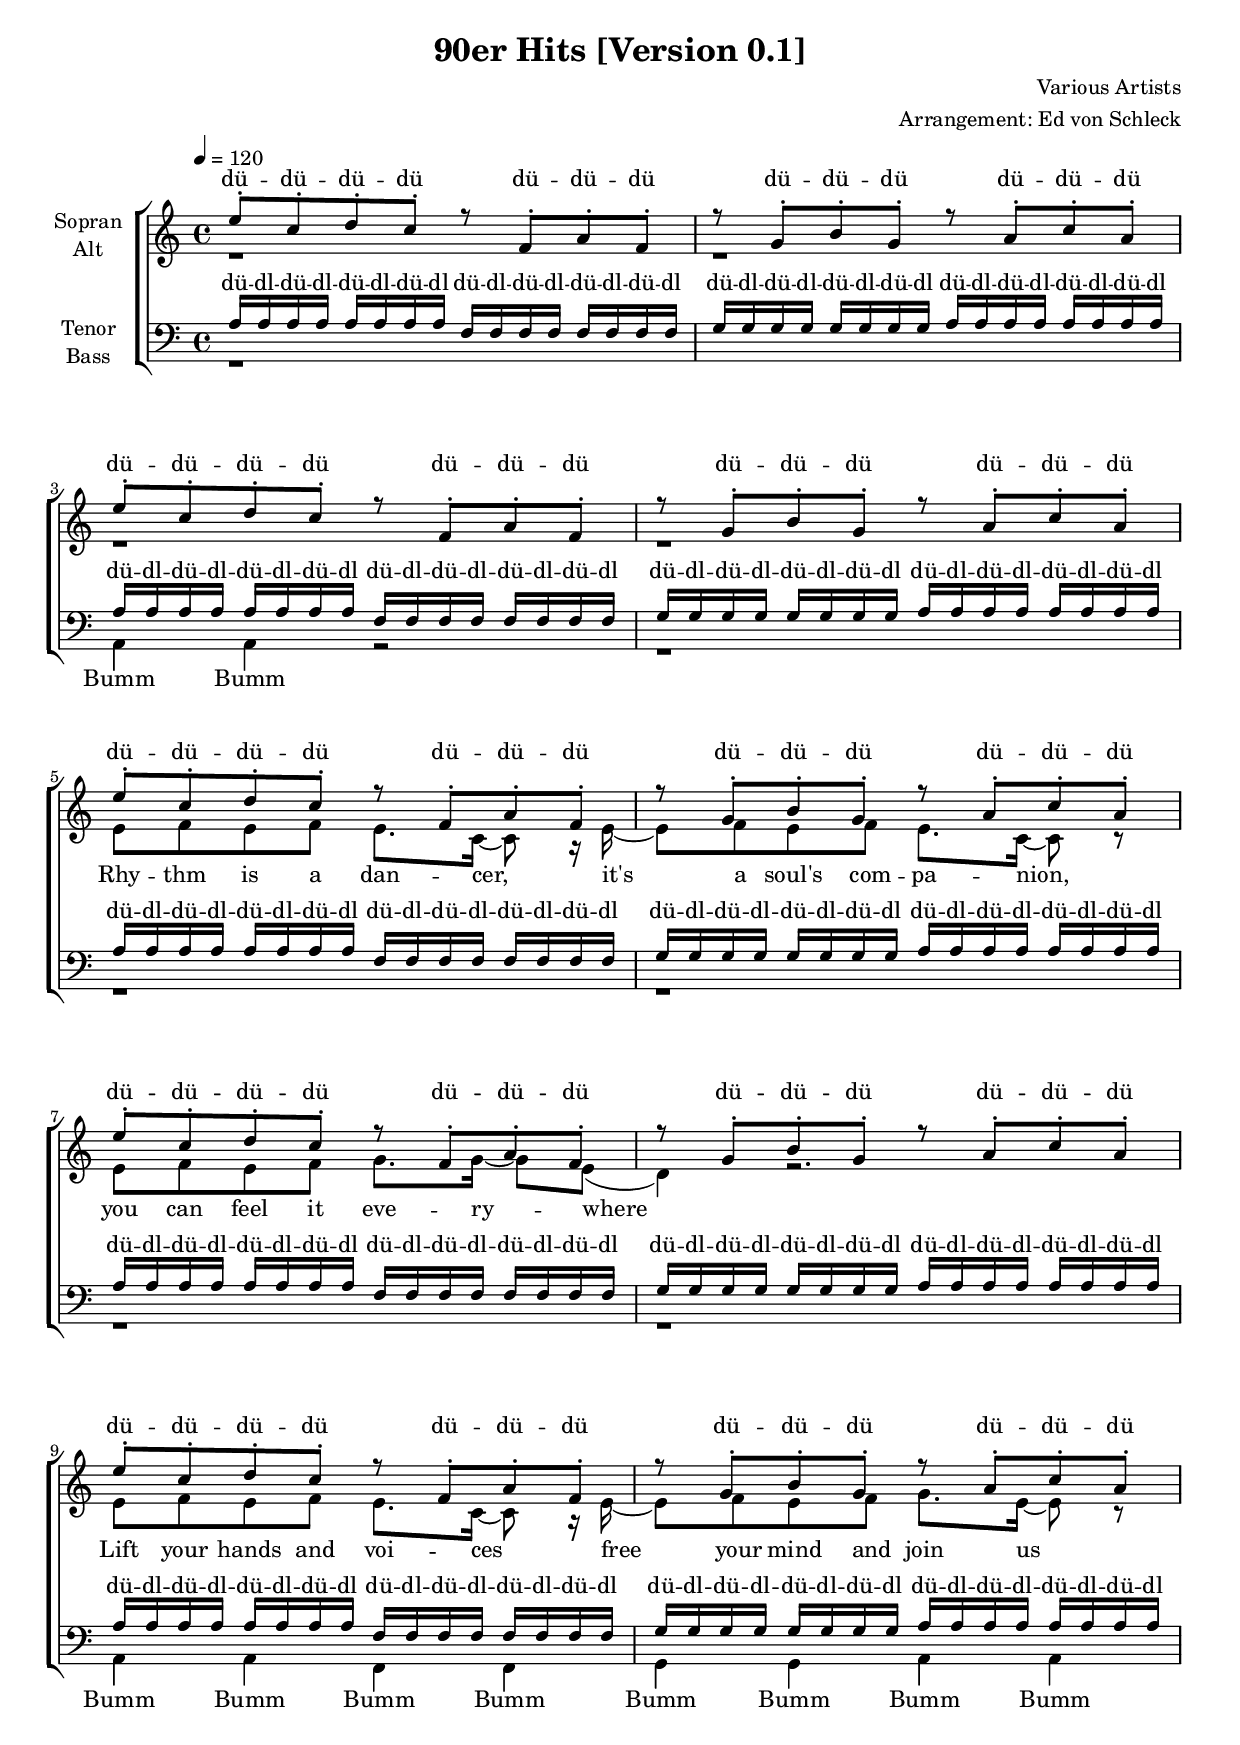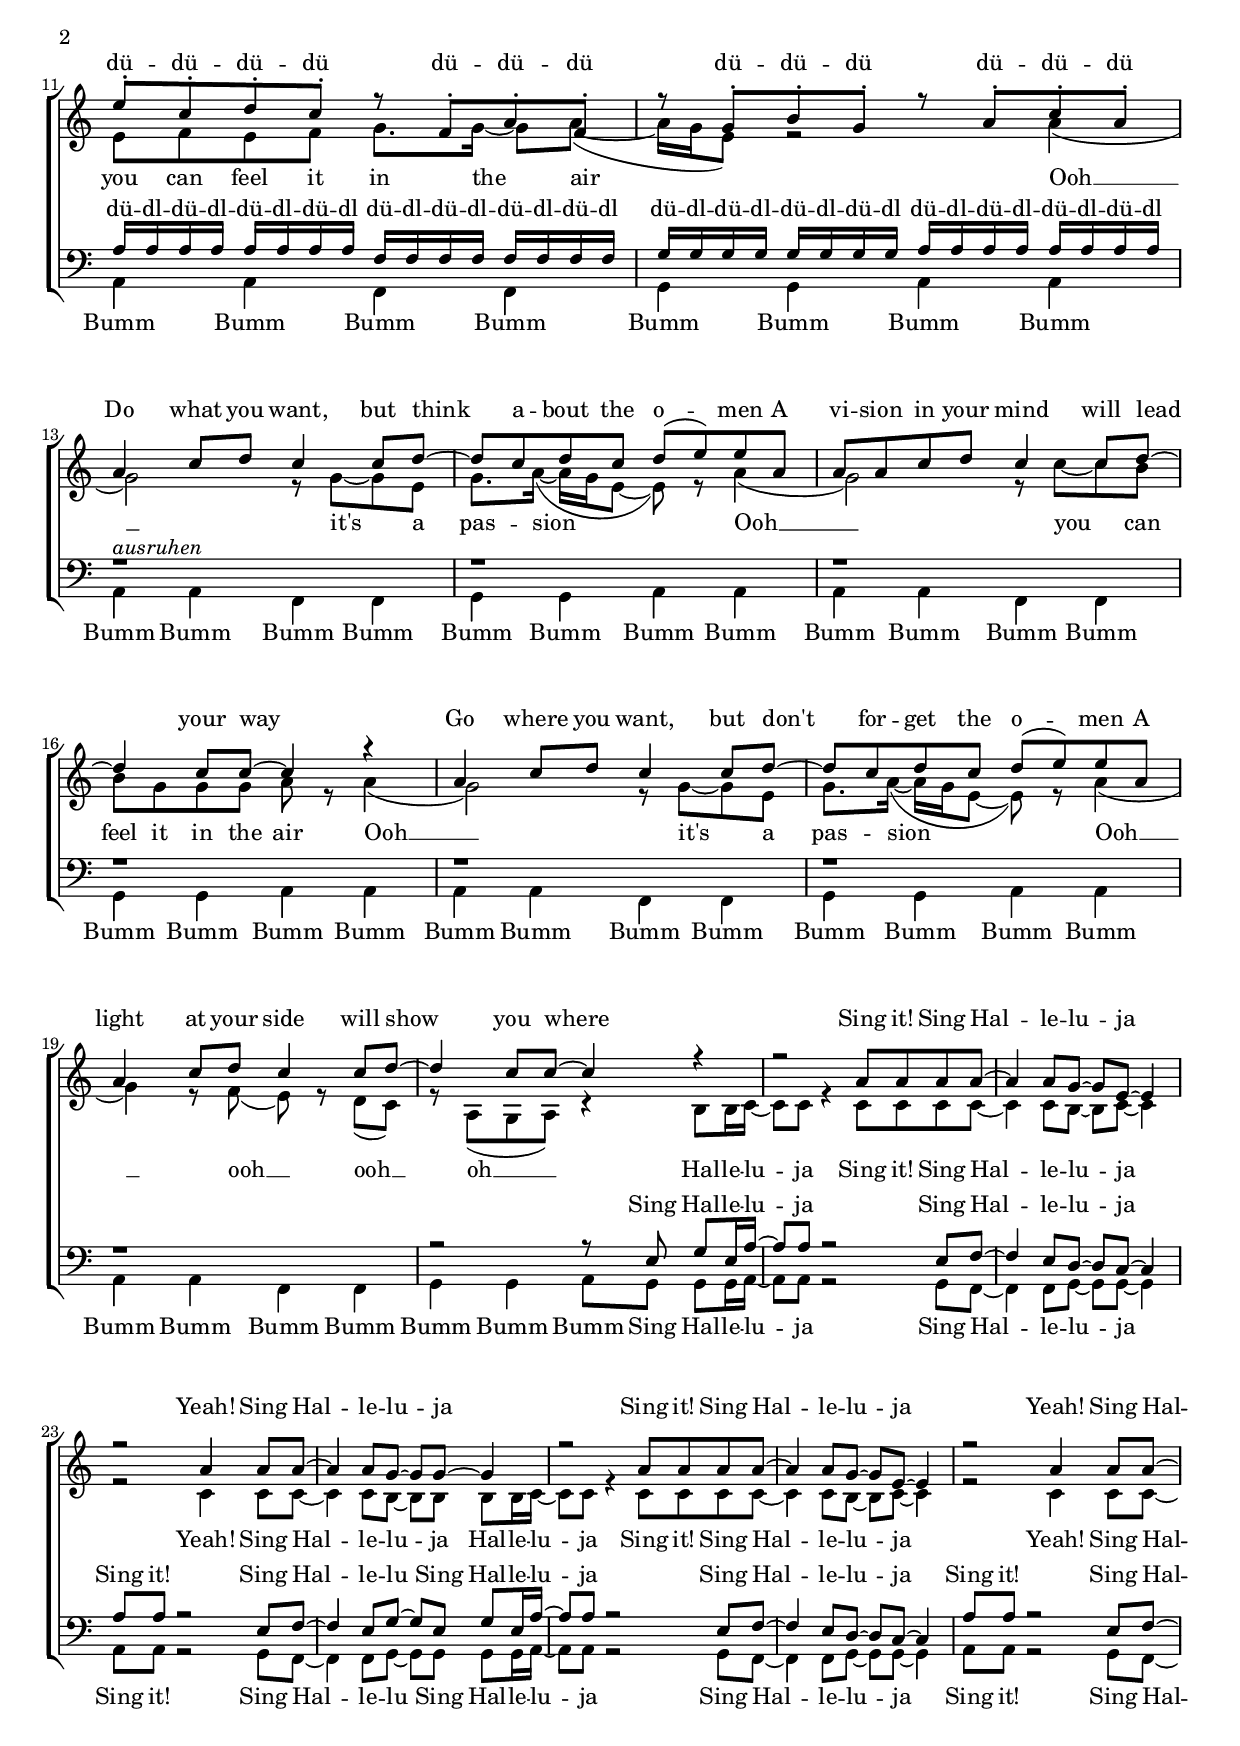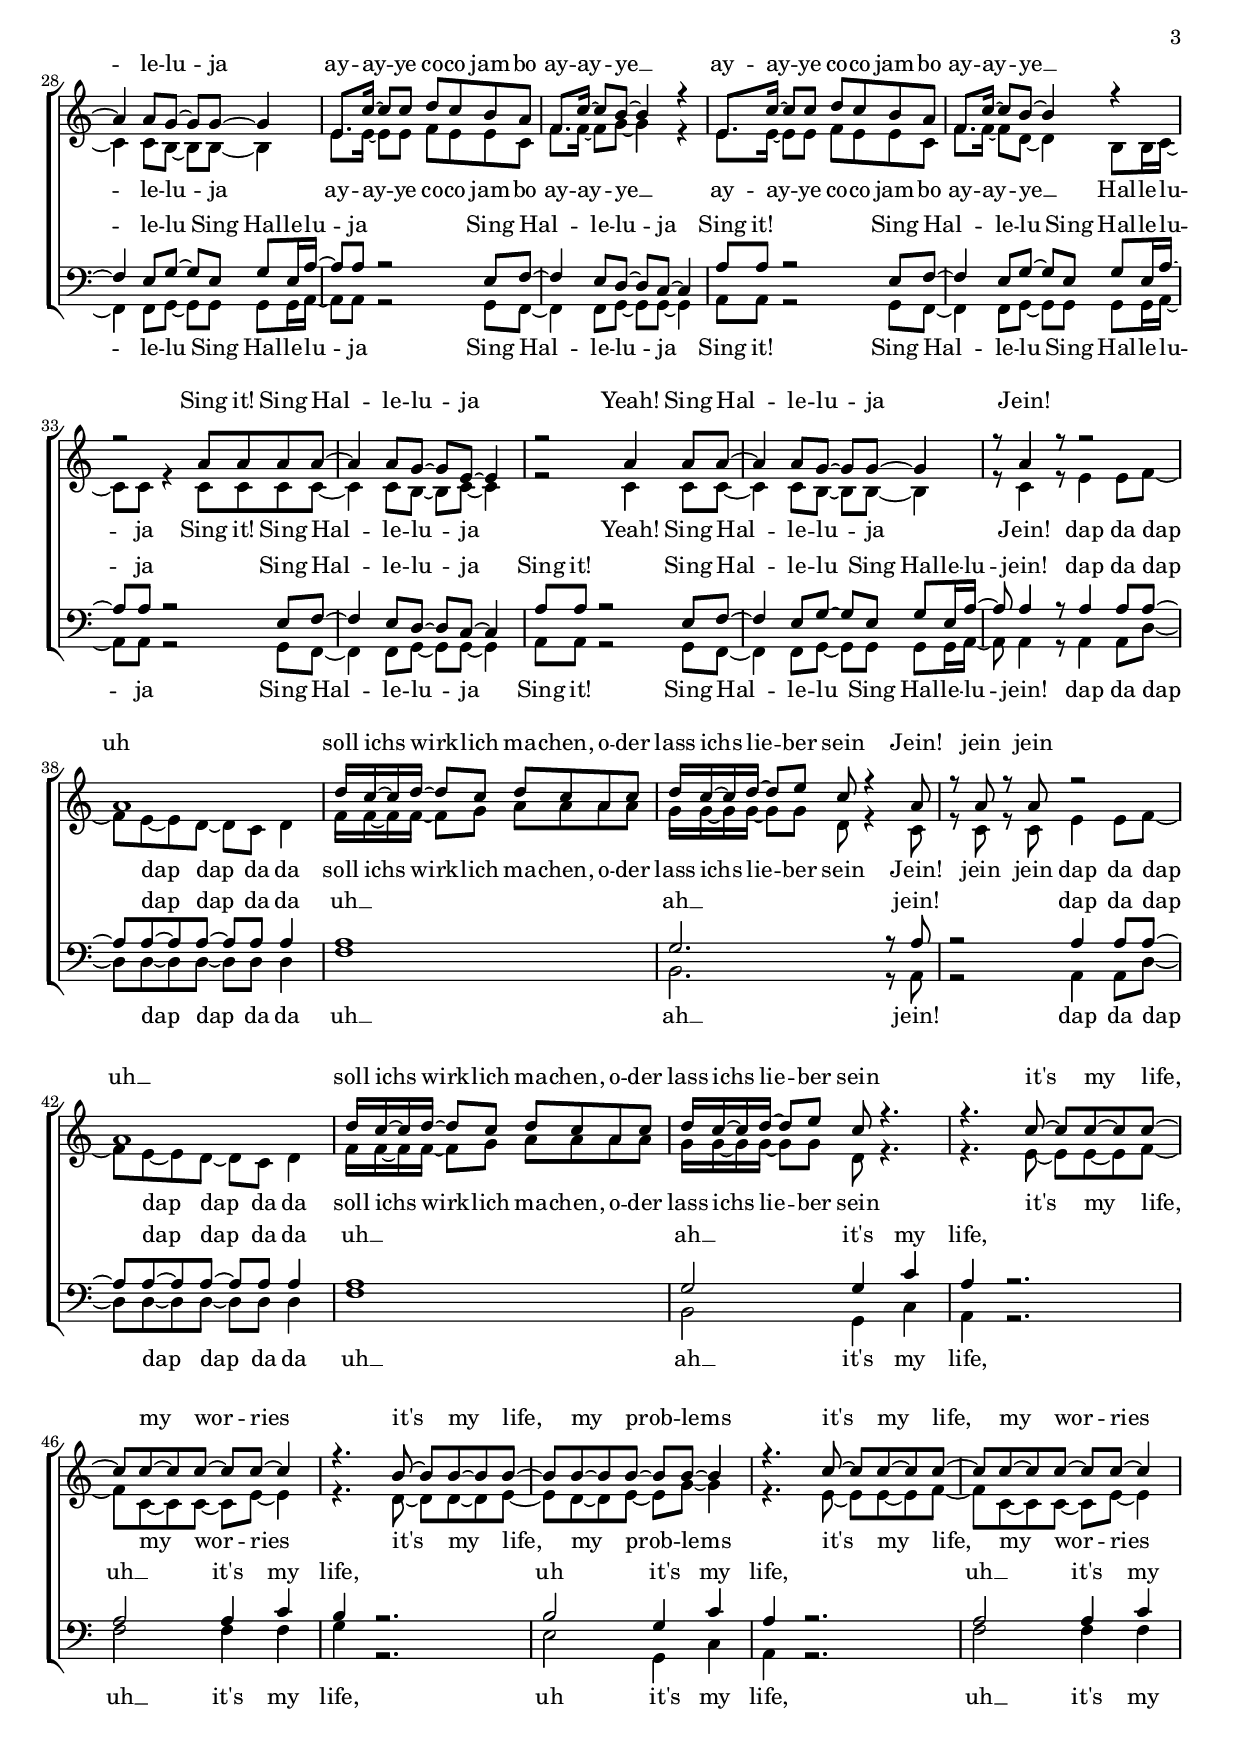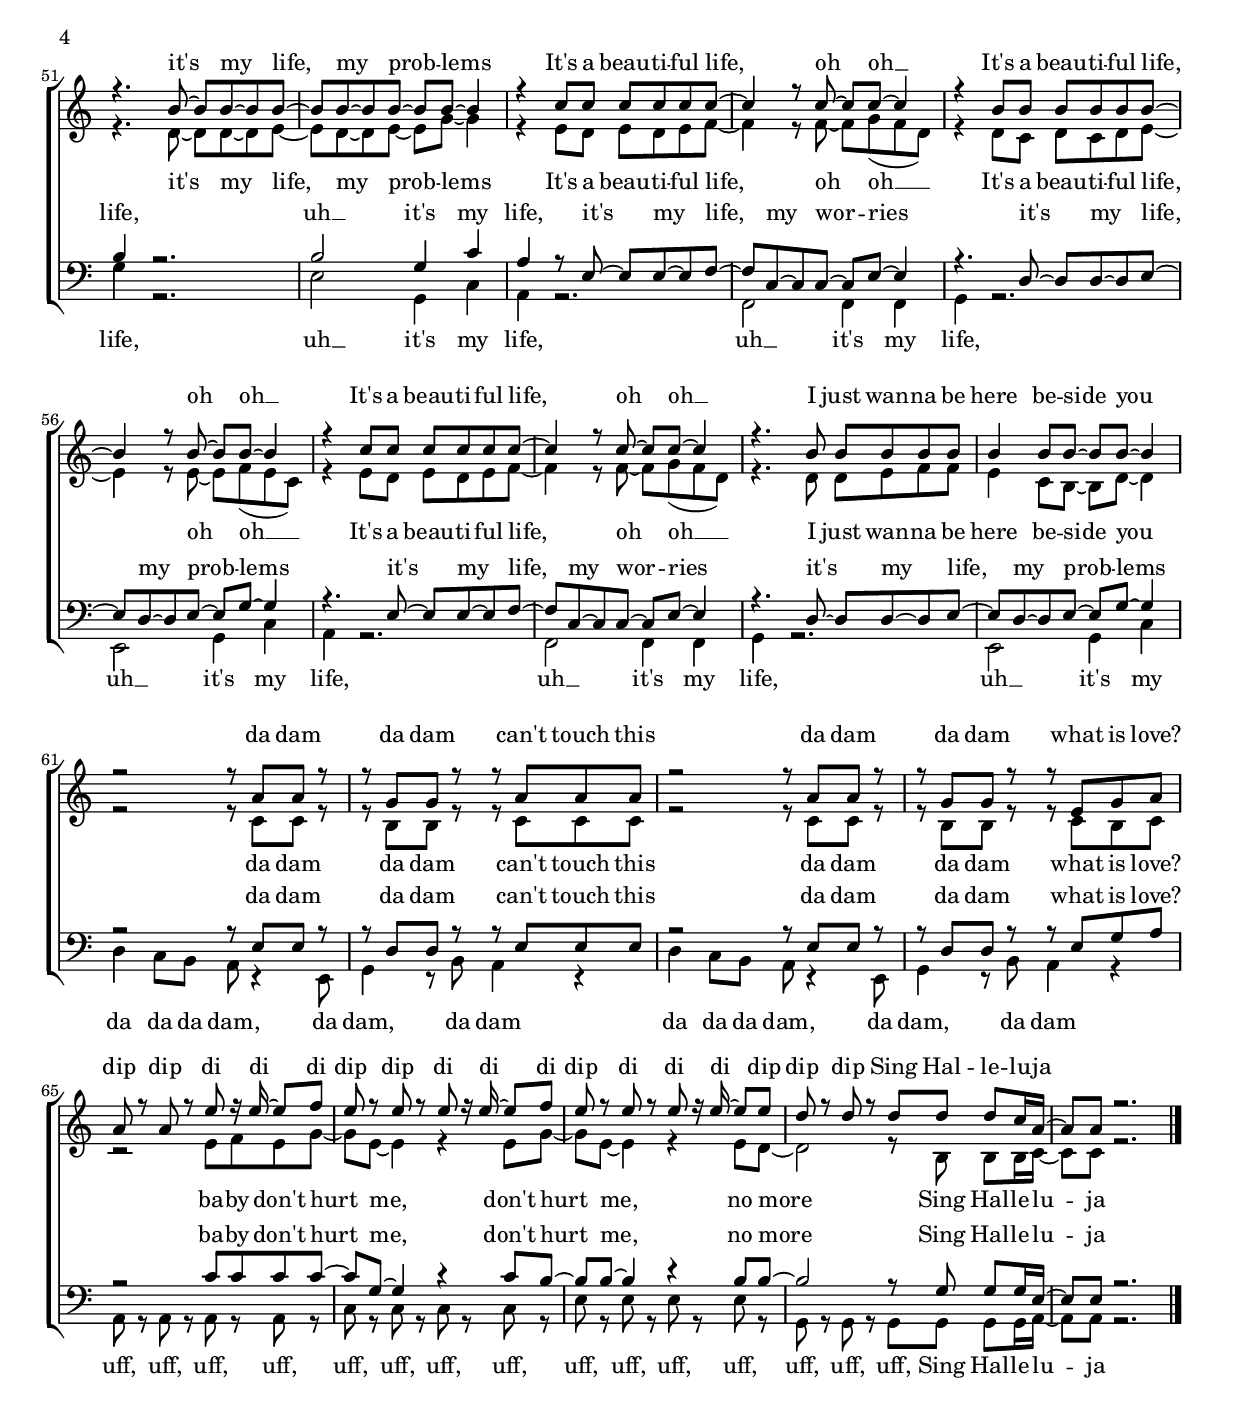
\version "2.13.39"
\header {
  title = "90er Hits [Version 0.1]"
  composer = "Various Artists"
  arranger = "Arrangement: Ed von Schleck"
}

%Größe der Partitur
#(set-global-staff-size 18)

#(set-default-paper-size "a4")

%Abschalten von Point&Click
#(ly:set-option 'point-and-click #f)

global = {
	
	\tempo 4=120
	\time 4/4
	\key a \minor
}



harmonies = \chordmode {
\germanChords

}

rhythm = \lyricmode {
Rhy -- thm is a dan -- cer,
it's a soul's com -- pa -- nion,
you can feel it eve -- ry -- where

Lift your hands and voi -- ces
free your mind and join us
you can feel it in the air

Ooh __ it's a pas -- sion
Ooh __ you can feel it in the air
Ooh __ it's a pas -- sion
Ooh __ ooh __ ooh __ oh __
}

coco = \lyricmode {
ay -- ay -- ye co -- co jam -- bo ay -- ay -- ye __
}

whatislove = \lyricmode {
ba -- by don't hurt me, don't hurt me, no more
}

omen = \lyricmode {
Do what you want, but think a -- bout the o -- men
A vi -- sion in your mind will lead your way

Go where you want, but don't for -- get the o -- men
A light at your side will show you where 
}
  
sopranMusik =  \relative c'' {
%%%%%%% Rhythm is a dancer %%%%%%%
e8-. c-. d-. c-.
r f,-. a-. f-.
r g-. b-. g-.
r a-. c-. a-.

e'8-. c-. d-. c-.
r f,-. a-. f-.
r g-. b-. g-.
r a-. c-. a-.

e'8-. c-. d-. c-.
r f,-. a-. f-.
r g-. b-. g-.
r a-. c-. a-.

e'8-. c-. d-. c-.
r f,-. a-. f-.
r g-. b-. g-.
r a-. c-. a-.

e'8-. c-. d-. c-.
r f,-. a-. f-.
r g-. b-. g-.
r a-. c-. a-.

e'8-. c-. d-. c-.
r f,-. a-. f-.
r g-. b-. g-.
r a-. c-. a-.

%%%%%% OMEN %%%%%%
a4 c8 d c4 c8 d~
d c d c d( e) e8 a,
a a c8 d c4 c8 d~
d4 c8 c~ c4 r

a4 c8 d c4 c8 d~
d c d c d( e) e a,
a4 c8 d c4 c8 d~
d4 c8 c~ c4 r

%%%%%%%
r2 a8 a a a~
a4 a8 g~ g e~ e4
r2 a4 a8 a~
a4 a8 g~ g g~ g4

r2 a8 a a a~
a4 a8 g~ g e~ e4
r2 a4 a8 a~
a4 a8 g~ g g~ g4

e8. c'16~ c8 c d c b a
f8. c'16~ c8 b~ b4 r
e,8. c'16~ c8 c d c b a
f8. c'16~ c8 b~ b4 r

r2 a8 a a a~
a4 a8 g~ g e~ e4
r2 a4 a8 a~
a4 a8 g~ g g~ g4

%%%%% Jein
r8 a4 r8 r2
a1
d16 c~ c d~ d8 c d c a c
d16 c~ c d~ d8 e c r4 a8

r a r a r2
a1
d16 c~ c d~ d8 c d c a c
d16 c~ c d~ d8 e c r4.

%%%%%%% its my life
r4. c8~ c c~ c c~
c c~ c c~ c c~ c4
r4. b8~ b b~ b b~
b b~ b b~ b b~ b4

r4. c8~ c c~ c c~
c c~ c c~ c c~ c4
r4. b8~ b b~ b b~
b b~ b b~ b b~ b4

%%%% beautiful life
r4 c8 c c c c c~
c4 r8 c~ c c~ c4
r4 b8 b b b b b~
b4 r8 b~ b b~ b4

r4 c8 c c c c c~
c4 r8 c~ c c~ c4
r4. b8 b b b b
b4 b8 b~ b b~ b4

%% can't touch this
r2 r8 a8 a r
r g g r r a a a

r2 r8 a8 a r
r g g r r e g a

%%%%% what is love
a8 r a r e' r16 e~ e8 f
e r e r e r16 e~ e8 f
e r e r e r16 e~ e8 e
d r d r d d d c16 a~

a8 a r2.

 \bar "|."
 

}

  
sopranText = \lyricmode {
dü -- dü -- dü -- dü
dü -- dü -- dü
dü -- dü -- dü
dü -- dü -- dü

dü -- dü -- dü -- dü
dü -- dü -- dü
dü -- dü -- dü
dü -- dü -- dü

dü -- dü -- dü -- dü
dü -- dü -- dü
dü -- dü -- dü
dü -- dü -- dü

dü -- dü -- dü -- dü
dü -- dü -- dü
dü -- dü -- dü
dü -- dü -- dü

dü -- dü -- dü -- dü
dü -- dü -- dü
dü -- dü -- dü
dü -- dü -- dü

dü -- dü -- dü -- dü
dü -- dü -- dü
dü -- dü -- dü
dü -- dü -- dü
\omen
Sing it! Sing Hal -- le -- lu -- ja
Yeah! Sing Hal -- le -- lu -- ja

Sing it! Sing Hal -- le -- lu -- ja
Yeah! Sing Hal -- le -- lu -- ja
\coco
\coco

Sing it! Sing Hal -- le -- lu -- ja
Yeah! Sing Hal -- le -- lu -- ja

Jein! uh__
soll ichs wirk -- lich ma -- chen, o -- der lass ichs lie -- ber sein
Jein! jein jein uh __
soll ichs wirk -- lich ma -- chen, o -- der lass ichs lie -- ber sein

it's my life, my wor -- ries
it's my life, my prob -- lems
it's my life, my wor -- ries
it's my life, my prob -- lems

It's a beau -- ti -- ful life, oh oh __
It's a beau -- ti -- ful life, oh oh __
It's a beau -- ti -- ful life, oh oh __
I just wan -- na be here be -- side you 

da dam da dam can't touch this
da dam da dam what is love?

dip dip di di di dip dip di di di dip di di di dip dip dip

Sing Hal -- le -- lu -- ja
}

altMusik =  \relative c'{
%%%%%%% Strophe 1 %%%%%%%
r1 r r r

e8 f e f e8. c16~ c8 r16 e16~
e8 f e f e8. c16~ c8 r
e8 f e f g8. g16~ g8 e( 
d4) r2.

e8 f e f e8. c16~ c8 r16 e16~
e8 f e f g8. e16~ e8 r
e8 f e f g8. g16~ g8 a~(
a16 g e8) r2 a4(

g2) r8 g~ g e
g8. a16~( a g e8~ e8) r a4(
g2) r8 c~ c b
b g g g a r a4(

g2) r8 g~ g e
g8. a16~( a g e8~ e8) r a4(
g4) r8 f( e) r8 d( c)
r8 a( g a) r4 b8 b16 c~

%%%%%%
c8 c r4 c8 c c c~
c4 c8 b~ b c~ c4
r2 c4 c8 c~
c4 c8 b~ b b b8 b16 c~

c8 c r4 c8 c c c~
c4 c8 b~ b c~ c4
r2 c4 c8 c~
c4 c8 b~ b b~ b4

e8. e16~ e8 e f e e c
f8. f16~ f8 g~ g4 r
e8. e16~ e8 e f e e c
f8. f16~ f8 d~ d4 b8 b16 c~

c8 c r4 c8 c c c~
c4 c8 b~ b c~ c4
r2 c4 c8 c~
c4 c8 b~ b b~ b4

%%%% Jein
r8 c4 r8 e4 e8 f~
f e~ e d~ d c d4

f16 f~ f f~ f8 g a a a a
g16 g~ g g~ g8 g d r4 c8

r c r c e4 e8 f~
f e~ e d~ d c d4

f16 f~ f f~ f8 g a a a a
g16 g~ g g~ g8 g d r4.


%%%%%%% its my life
r4. e8~ e e~ e f~
f c~ c c~ c e~ e4
r4. d8~ d d~ d e~
e d~ d e~ e g~ g4

r4. e8~ e e~ e f~
f c~ c c~ c e~ e4
r4. d8~ d d~ d e~
e d~ d e~ e g~ g4


%%% beautiful life
r4 e8 d e d e f~
f4 r8 f~ f g(f d)
r4 d8 c d c d e~
e4 r8 e~ e f(e c)

r4 e8 d e d e f~
f4 r8 f~ f g(f d)
r4. d8 d e f f
e4 c8 b~ b d~ d4

%% can't touch this
r2 r8 c8 c r
r b b r r c c c

r2 r8 c8 c r
r b b r r c b c

%%%%% what is love
r2 e8 f e g~
g e~ e4 r e8 g~
g e~ e4 r e8 d~
d2 r8 b b b16 c~

%%%%%%
c8 c  r2.

}




altText = \lyricmode {
\rhythm
Hal -- le -- lu -- ja
Sing it! Sing Hal -- le -- lu -- ja
Yeah! Sing Hal -- le -- lu -- ja

Hal -- le -- lu -- ja
Sing it! Sing Hal -- le -- lu -- ja
Yeah! Sing Hal -- le -- lu -- ja
\coco
\coco

Hal -- le -- lu -- ja
Sing it! Sing Hal -- le -- lu -- ja
Yeah! Sing Hal -- le -- lu -- ja

Jein! dap da dap dap dap da da
soll ichs wirk -- lich ma -- chen, o -- der lass ichs lie -- ber sein
Jein! jein jein dap da dap dap dap da da
soll ichs wirk -- lich ma -- chen, o -- der lass ichs lie -- ber sein


it's my life, my wor -- ries
it's my life, my prob -- lems
it's my life, my wor -- ries
it's my life, my prob -- lems

It's a beau -- ti -- ful life, oh oh __
It's a beau -- ti -- ful life, oh oh __
It's a beau -- ti -- ful life, oh oh __
I just wan -- na be here be -- side you 

da dam da dam can't touch this
da dam da dam what is love?
\whatislove
Sing Hal -- le -- lu -- ja
}
  
tenorMusik =  \relative c' {
%%%%%%% Rhythm is a dancer %%%%%%%
a16 a a a a a a a 
f f f f f f f f
g g g g g g g g
a a a a a a a a

a16 a a a a a a a 
f f f f f f f f
g g g g g g g g
a a a a a a a a

a16 a a a a a a a 
f f f f f f f f
g g g g g g g g
a a a a a a a a

a16 a a a a a a a 
f f f f f f f f
g g g g g g g g
a a a a a a a a

a16 a a a a a a a 
f f f f f f f f
g g g g g g g g
a a a a a a a a

a16 a a a a a a a 
f f f f f f f f
g g g g g g g g
a a a a a a a a

r1^\markup{ \italic ausruhen} r r r r r r 
r2 r8 e g e16 a16~

%%%%% Halleluja %%%%%%
a8 a r2 e8 f~
f4 e8 d~ d c~ c4

a'8 a r2 e8 f~
f4 e8 g~ g e g e16 a16~

a8 a r2 e8 f~
f4 e8 d~ d c~ c4

a'8 a r2 e8 f~
f4 e8 g~ g e g e16 a16~

a8 a r2 e8 f~
f4 e8 d~ d c~ c4

a'8 a r2 e8 f~
f4 e8 g~ g e g e16 a16~

a8 a r2 e8 f~
f4 e8 d~ d c~ c4

a'8 a r2 e8 f~
f4 e8 g~ g e g e16 a16~

%%%
a8 a4 r8 a4 a8 a~
a a~ a a~ a a a4
a1
g2. r8 a

r2 a4 a8 a~
a a~ a a~ a a a4
a1
g2 g4 c

%%%%%%%%%% its my life
a4 r2.
a2 a4 c
b4 r2.
b2 g4 c

a4 r2.
a2 a4 c
b4 r2.
b2 g4 c

%%%

a4 r8 e8~ e e~ e f~
f c~ c c~ c e~ e4
r4. d8~ d d~ d e~
e d~ d e~ e g~ g4

r4. e8~ e e~ e f~
f c~ c c~ c e~ e4
r4. d8~ d d~ d e~
e d~ d e~ e g~ g4

%% can't touch this
r2 r8 e8 e r
r d d r r e e e

r2 r8 e8 e r
r d d r r e g a

%%%%% what is love
r2 c8 c c c~
c g~ g4 r c8 b~
b b~ b4 r b8 b~
b2 r8 g g g16 e~

%%%%%%
e8 e r2.
}
  
tenorText = \lyricmode {
dü -- dl -- dü -- dl -- dü -- dl -- dü -- dl
dü -- dl -- dü -- dl -- dü -- dl -- dü -- dl
dü -- dl -- dü -- dl -- dü -- dl -- dü -- dl
dü -- dl -- dü -- dl -- dü -- dl -- dü -- dl

dü -- dl -- dü -- dl -- dü -- dl -- dü -- dl
dü -- dl -- dü -- dl -- dü -- dl -- dü -- dl
dü -- dl -- dü -- dl -- dü -- dl -- dü -- dl
dü -- dl -- dü -- dl -- dü -- dl -- dü -- dl

dü -- dl -- dü -- dl -- dü -- dl -- dü -- dl
dü -- dl -- dü -- dl -- dü -- dl -- dü -- dl
dü -- dl -- dü -- dl -- dü -- dl -- dü -- dl
dü -- dl -- dü -- dl -- dü -- dl -- dü -- dl

dü -- dl -- dü -- dl -- dü -- dl -- dü -- dl
dü -- dl -- dü -- dl -- dü -- dl -- dü -- dl
dü -- dl -- dü -- dl -- dü -- dl -- dü -- dl
dü -- dl -- dü -- dl -- dü -- dl -- dü -- dl

dü -- dl -- dü -- dl -- dü -- dl -- dü -- dl
dü -- dl -- dü -- dl -- dü -- dl -- dü -- dl
dü -- dl -- dü -- dl -- dü -- dl -- dü -- dl
dü -- dl -- dü -- dl -- dü -- dl -- dü -- dl

dü -- dl -- dü -- dl -- dü -- dl -- dü -- dl
dü -- dl -- dü -- dl -- dü -- dl -- dü -- dl
dü -- dl -- dü -- dl -- dü -- dl -- dü -- dl
dü -- dl -- dü -- dl -- dü -- dl -- dü -- dl

Sing Hal -- le -- lu -- ja
Sing Hal -- le -- lu -- ja
Sing it! Sing Hal -- le -- lu

Sing Hal -- le -- lu -- ja
Sing Hal -- le -- lu -- ja
Sing it! Sing Hal -- le -- lu

Sing Hal -- le -- lu -- ja
Sing Hal -- le -- lu -- ja
Sing it! Sing Hal -- le -- lu

Sing Hal -- le -- lu -- ja
Sing Hal -- le -- lu -- ja
Sing it! Sing Hal -- le -- lu

Sing Hal -- le -- lu -- jein!
dap da dap dap dap da da
uh __ ah __ jein!

dap da dap dap dap da da
uh __ ah __ 

it's my life, uh __ it's my life, uh __it's my life, uh __ it's my life, 
uh __ it's my life, 

it's my life, my wor -- ries
it's my life, my prob -- lems
it's my life, my wor -- ries
it's my life, my prob -- lems

da dam da dam can't touch this
da dam da dam what is love?
\whatislove
Sing Hal -- le -- lu -- ja
}
     
bassMusik = \relative c {
%%%%%%% Strophe 1 %%%%%%%
r1*2
a4 a r2
r1 r r r r

a4 a f f
g g a a
a a f f
g g a a

a4 a f f
g g a a
a a f f
g g a a

a4 a f f
g g a a
a a f f
g g a8 g g g16 a~

%%%%% Halleluja %%%%%%
a8 a8 r2 g8 f~
f4 f8 g~ g g~ g4
a8 a r2 g8 f~
f4 f8 g~ g g g g16 a~

a8 a8 r2 g8 f~
f4 f8 g~ g g~ g4
a8 a r2 g8 f~
f4 f8 g~ g g g g16 a~

a8 a8 r2 g8 f~
f4 f8 g~ g g~ g4
a8 a r2 g8 f~
f4 f8 g~ g g g g16 a~

a8 a8 r2 g8 f~
f4 f8 g~ g g~ g4
a8 a r2 g8 f~
f4 f8 g~ g g g g16 a~

%%%
a8 a4 r8 a4 a8 d~
d d~ d d~ d d d4
f1
b,2. r8 a8

r2 a4 a8 d~
d d~ d d~ d d d4
f1
b,2 g4 c

%%%%%%%%%% its my life
a4 r2.
f'2 f4 f
g4 r2.
e2 g,4 c

a4 r2.
f'2 f4 f
g4 r2.
e2 g,4 c

%%
a4 r2.
f2 f4 f
g4 r2.
e2 g4 c

a4 r2.
f2 f4 f
g4 r2.
e2 g4 c

%%%% can't touch this
d4 c8 b a8 r4 e8
g4 r8 b a4 r4

d4 c8 b a8 r4 e8
g4 r8 b a4 r4

%%%% what is love
a8 r a r a r a r
c r c r c r c r
e r e r e r e r 
g, r g r g g g g16 a~

%%%%% Halleluja %%%%%%
a8 a r2.
}
  
bassText = \lyricmode {
Bumm Bumm
Bumm Bumm Bumm Bumm
Bumm Bumm Bumm Bumm
Bumm Bumm Bumm Bumm
Bumm Bumm Bumm Bumm

Bumm Bumm Bumm Bumm
Bumm Bumm Bumm Bumm
Bumm Bumm Bumm Bumm
Bumm Bumm Bumm Bumm

Bumm Bumm Bumm Bumm
Bumm Bumm Bumm Bumm
Bumm Bumm Bumm Bumm
Bumm Bumm Bumm 

Sing Hal -- le -- lu -- ja
Sing Hal -- le -- lu -- ja
Sing it! Sing Hal -- le -- lu

Sing Hal -- le -- lu -- ja
Sing Hal -- le -- lu -- ja
Sing it! Sing Hal -- le -- lu

Sing Hal -- le -- lu -- ja
Sing Hal -- le -- lu -- ja
Sing it! Sing Hal -- le -- lu

Sing Hal -- le -- lu -- ja
Sing Hal -- le -- lu -- ja
Sing it! Sing Hal -- le -- lu

Sing Hal -- le -- lu -- jein!
dap da dap dap dap da da
uh __ ah __ jein!

dap da dap dap dap da da
uh __ ah __ 

it's my life, uh __ it's my life, uh __it's my life, uh __ it's my life, 
uh __ it's my life, uh __ it's my life, uh __ it's my life, uh __ it's my life, uh __ it's my 
da da da dam, da dam, da dam
da da da dam, da dam, da dam

uff, uff, uff, uff,
uff, uff, uff, uff,
uff, uff, uff, uff,
uff, uff, uff, Sing Hal -- le -- lu -- ja

}

\score {
  \new ChoirStaff <<
    \new Staff = "sa" \with {
      instrumentName = \markup \center-column { "Sopran" "Alt" }
    } <<
      \new Voice = "soprano" { \voiceOne \global \sopranMusik }
      \new Voice = "alto" { \voiceTwo \global \altMusik }
    >>
    \new Lyrics \with {
      alignAboveContext = "sa"
    } \lyricsto "soprano" \sopranText
    \new Lyrics \lyricsto "alto" \altText
    \new Staff = "tb" \with {
      instrumentName = \markup \center-column { "Tenor" "Bass" }
    } <<
      \clef bass
      \new Voice = "tenor" { \voiceOne \global \tenorMusik }
      \new Voice = "bass" { \voiceTwo \global \bassMusik }
    >>
    \new Lyrics \with {
      alignAboveContext = "tb"
    } \lyricsto "tenor" \tenorText
    \new Lyrics \lyricsto "bass" \bassText
  >>
  \layout { }
  \midi {
    \context {
      \Score
      tempoWholesPerMinute = #(ly:make-moment 100 4)
    }
  }
}